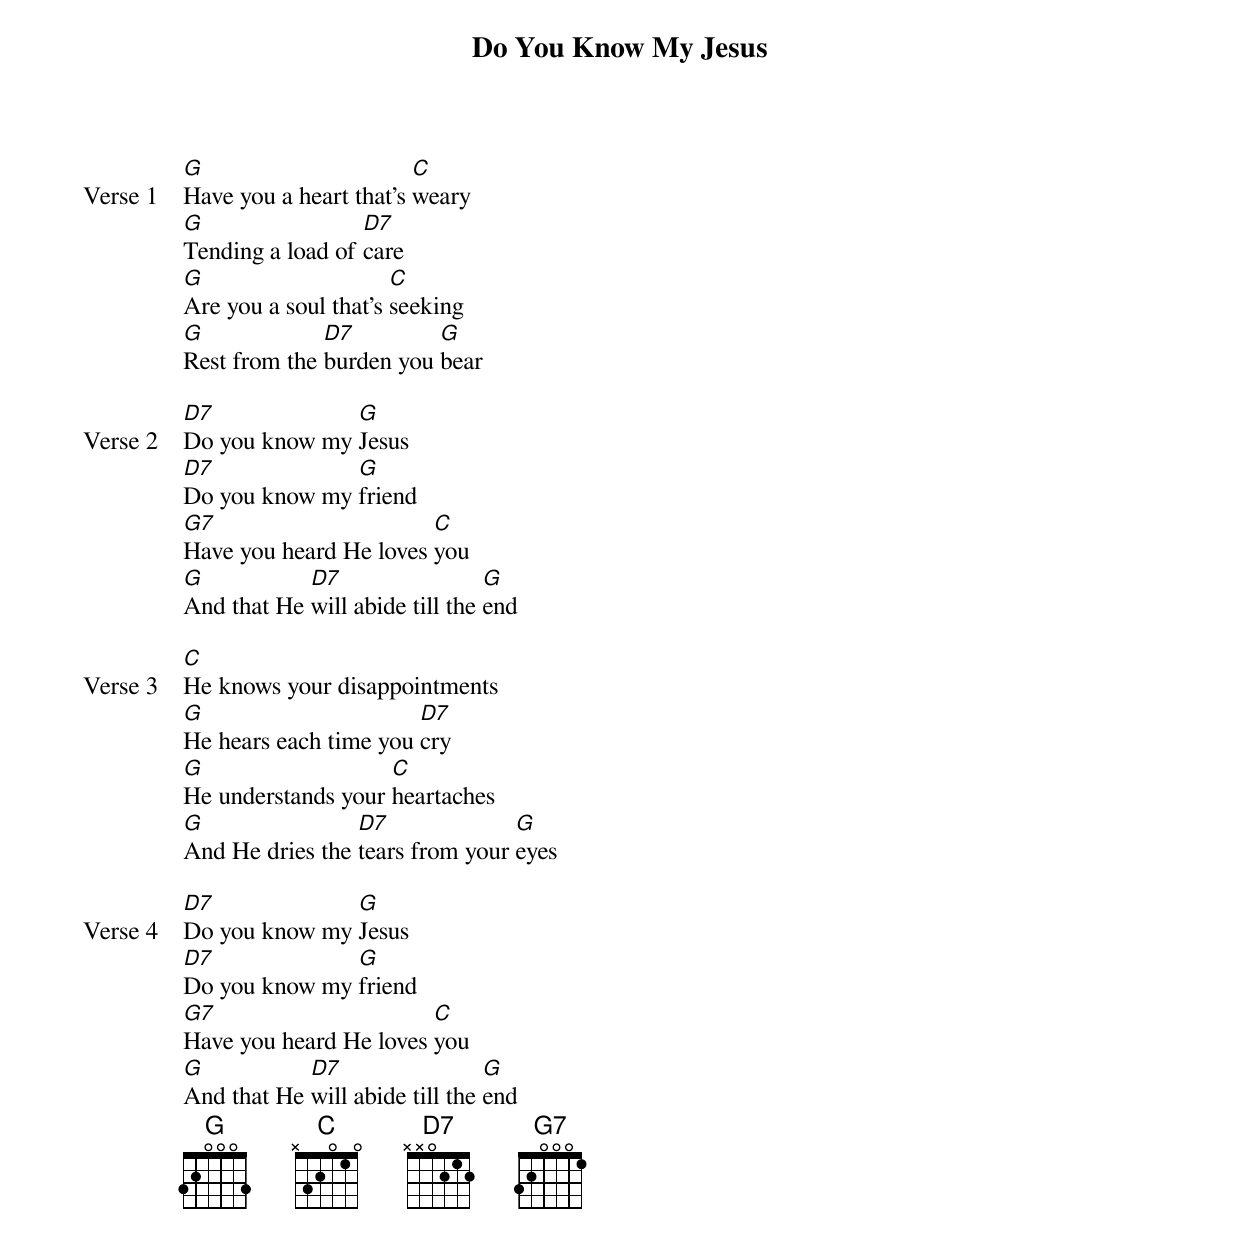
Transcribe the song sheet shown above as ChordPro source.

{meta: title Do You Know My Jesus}
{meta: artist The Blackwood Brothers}
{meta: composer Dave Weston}
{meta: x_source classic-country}
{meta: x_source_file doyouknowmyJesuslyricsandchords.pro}
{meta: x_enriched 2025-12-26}

{start_of_verse: Verse 1}
[G]Have you a heart that's [C]weary
[G]Tending a load of [D7]care
[G]Are you a soul that's [C]seeking
[G]Rest from the [D7]burden you [G]bear
{end_of_verse}

{start_of_verse: Verse 2}
[D7]Do you know my [G]Jesus
[D7]Do you know my [G]friend
[G7]Have you heard He loves [C]you
[G]And that He [D7]will abide till the [G]end
{end_of_verse}

{start_of_verse: Verse 3}
[C]He knows your disappointments
[G]He hears each time you [D7]cry
[G]He understands your [C]heartaches
[G]And He dries the [D7]tears from your [G]eyes
{end_of_verse}

{start_of_verse: Verse 4}
[D7]Do you know my [G]Jesus
[D7]Do you know my [G]friend
[G7]Have you heard He loves [C]you
[G]And that He [D7]will abide till the [G]end
{end_of_verse}
